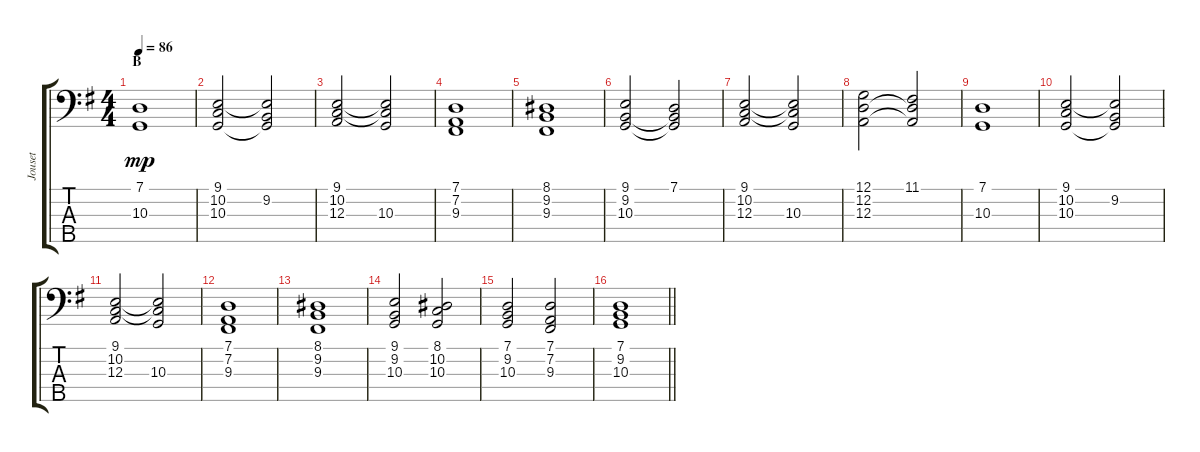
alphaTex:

\track ("Jouset" "Jouset") {instrument synthstrings2}
\staff {score tabs}
\tuning (G2 D2 A1 E1 B0) {hide}
\ts (4 4)
\section ("" "B")
\tempo 86
\clef f4
\ks g
(7.1 10.3).1{dy mp} |
(9.1 10.2 10.3).2 (9.1{t} 9.2 10.3{t}).2 |
(9.1 10.2 12.3).2 (9.1{t} 10.2{t} 10.3).2 |
(7.1 7.2 9.3).1 |
(8.1 9.2 9.3).1 |
(9.1 9.2 10.3).2 (7.1 9.2{t} 10.3{t}).2 |
(9.1 10.2 12.3).2 (9.1{t} 10.2{t} 10.3).2 |
(12.1 12.2 12.3).2 (11.1 12.2{t} 12.3{t}).2 |
(7.1 10.3).1 |
(9.1 10.2 10.3).2 (9.1{t} 9.2 10.3{t}).2 |
(9.1 10.2 12.3).2 (9.1{t} 10.2{t} 10.3).2 |
(7.1 7.2 9.3).1 |
(8.1 9.2 9.3).1 |
(9.1 9.2 10.3).2 (8.1 10.2 10.3).2 |
(7.1 9.2 10.3).2 (7.1 7.2 9.3).2 |
\barLineRight lightlight
(7.1 9.2 10.3).1
